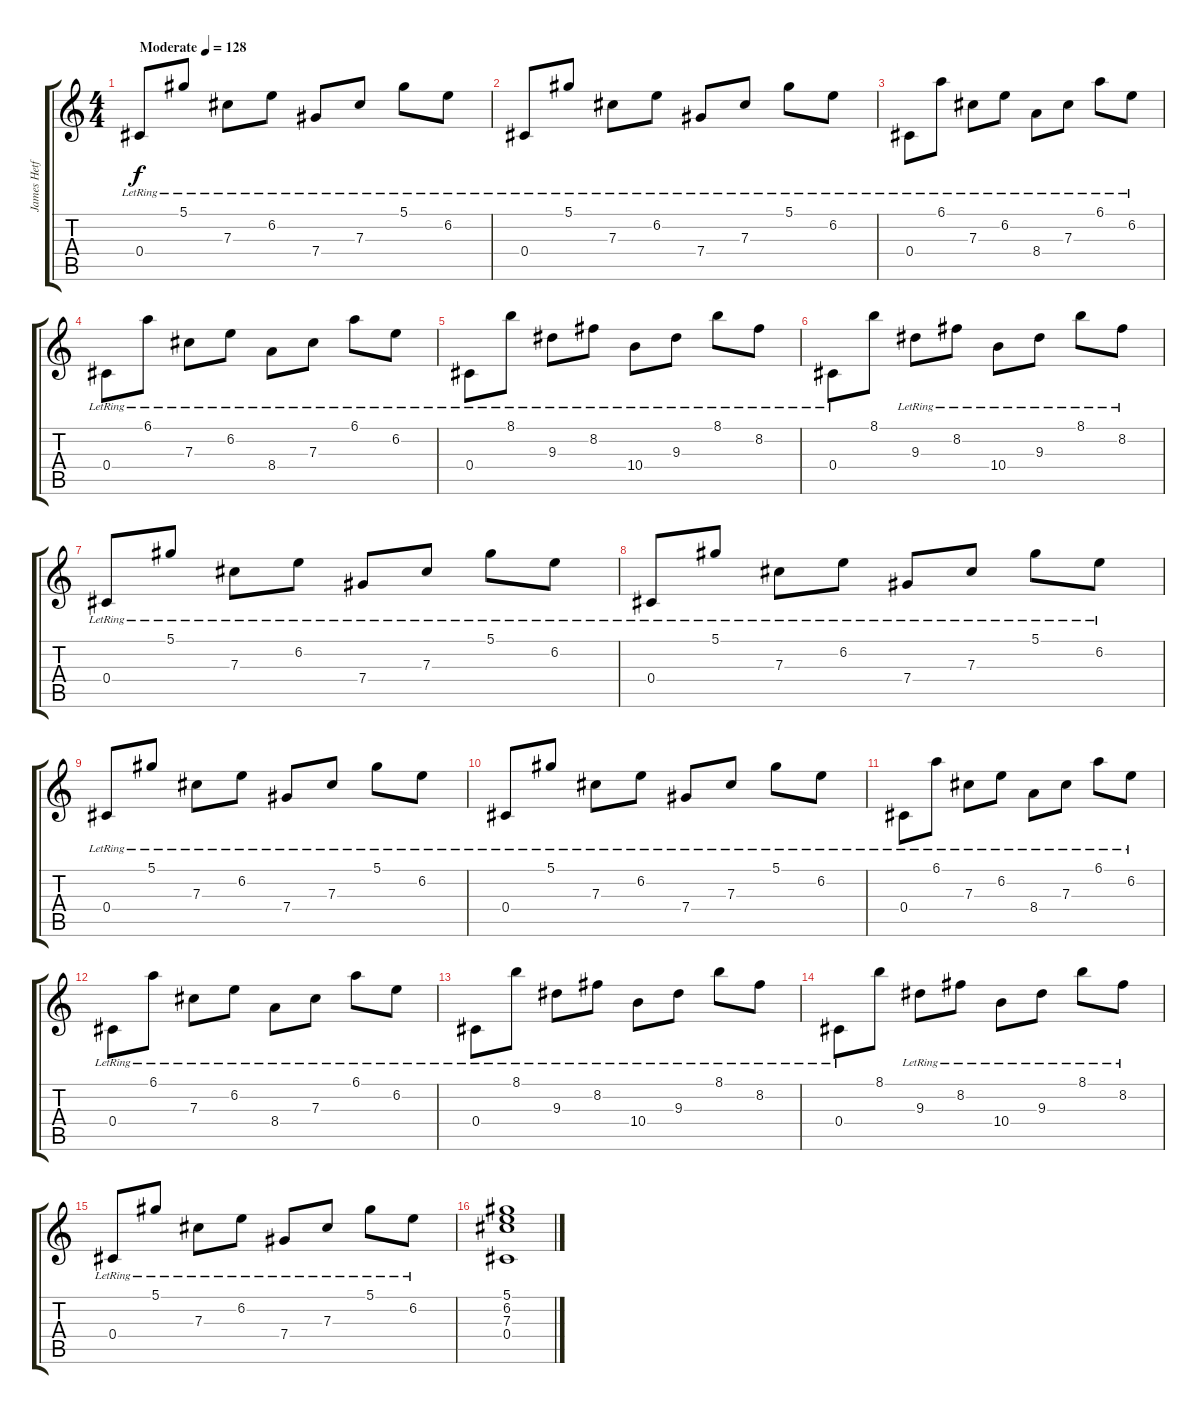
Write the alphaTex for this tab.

\track ("James Hetfield" "James Hetf") {instrument electricguitarjazz}
\staff {score tabs}
\tuning (Eb4 Bb3 Gb3 Db3 Ab2 Eb2) {hide}
\ts (4 4)
\tempo (128 "Moderate")
\clef g2
\ks c
0.4{lr}.8{dy f instrument electricguitarjazz} 5.1{lr}.8 7.3{lr}.8 6.2{lr}.8 7.4{lr}.8 7.3{lr}.8 5.1{lr}.8 6.2{lr}.8 |
0.4{lr}.8 5.1{lr}.8 7.3{lr}.8 6.2{lr}.8 7.4{lr}.8 7.3{lr}.8 5.1{lr}.8 6.2{lr}.8 |
0.4{lr}.8 6.1{lr}.8 7.3{lr}.8 6.2{lr}.8 8.4{lr}.8 7.3{lr}.8 6.1{lr}.8 6.2{lr}.8 |
0.4{lr}.8 6.1{lr}.8 7.3{lr}.8 6.2{lr}.8 8.4{lr}.8 7.3{lr}.8 6.1{lr}.8 6.2{lr}.8 |
0.4{lr}.8 8.1{lr}.8 9.3{lr}.8 8.2{lr}.8 10.4{lr}.8 9.3{lr}.8 8.1{lr}.8 8.2{lr}.8 |
0.4{lr}.8 8.1.8 9.3{lr}.8 8.2{lr}.8 10.4{lr}.8 9.3{lr}.8 8.1{lr}.8 8.2{lr}.8 |
0.4{lr}.8 5.1{lr}.8 7.3{lr}.8 6.2{lr}.8 7.4{lr}.8 7.3{lr}.8 5.1{lr}.8 6.2{lr}.8 |
0.4{lr}.8 5.1{lr}.8 7.3{lr}.8 6.2{lr}.8 7.4{lr}.8 7.3{lr}.8 5.1{lr}.8 6.2{lr}.8 |
0.4{lr}.8 5.1{lr}.8 7.3{lr}.8 6.2{lr}.8 7.4{lr}.8 7.3{lr}.8 5.1{lr}.8 6.2{lr}.8 |
0.4{lr}.8 5.1{lr}.8 7.3{lr}.8 6.2{lr}.8 7.4{lr}.8 7.3{lr}.8 5.1{lr}.8 6.2{lr}.8 |
0.4{lr}.8 6.1{lr}.8 7.3{lr}.8 6.2{lr}.8 8.4{lr}.8 7.3{lr}.8 6.1{lr}.8 6.2{lr}.8 |
0.4{lr}.8 6.1{lr}.8 7.3{lr}.8 6.2{lr}.8 8.4{lr}.8 7.3{lr}.8 6.1{lr}.8 6.2{lr}.8 |
0.4{lr}.8 8.1{lr}.8 9.3{lr}.8 8.2{lr}.8 10.4{lr}.8 9.3{lr}.8 8.1{lr}.8 8.2{lr}.8 |
0.4{lr}.8 8.1.8 9.3{lr}.8 8.2{lr}.8 10.4{lr}.8 9.3{lr}.8 8.1{lr}.8 8.2{lr}.8 |
0.4{lr}.8 5.1{lr}.8 7.3{lr}.8 6.2{lr}.8 7.4{lr}.8 7.3{lr}.8 5.1{lr}.8 6.2{lr}.8 |
(5.1 6.2 7.3 0.4).1
